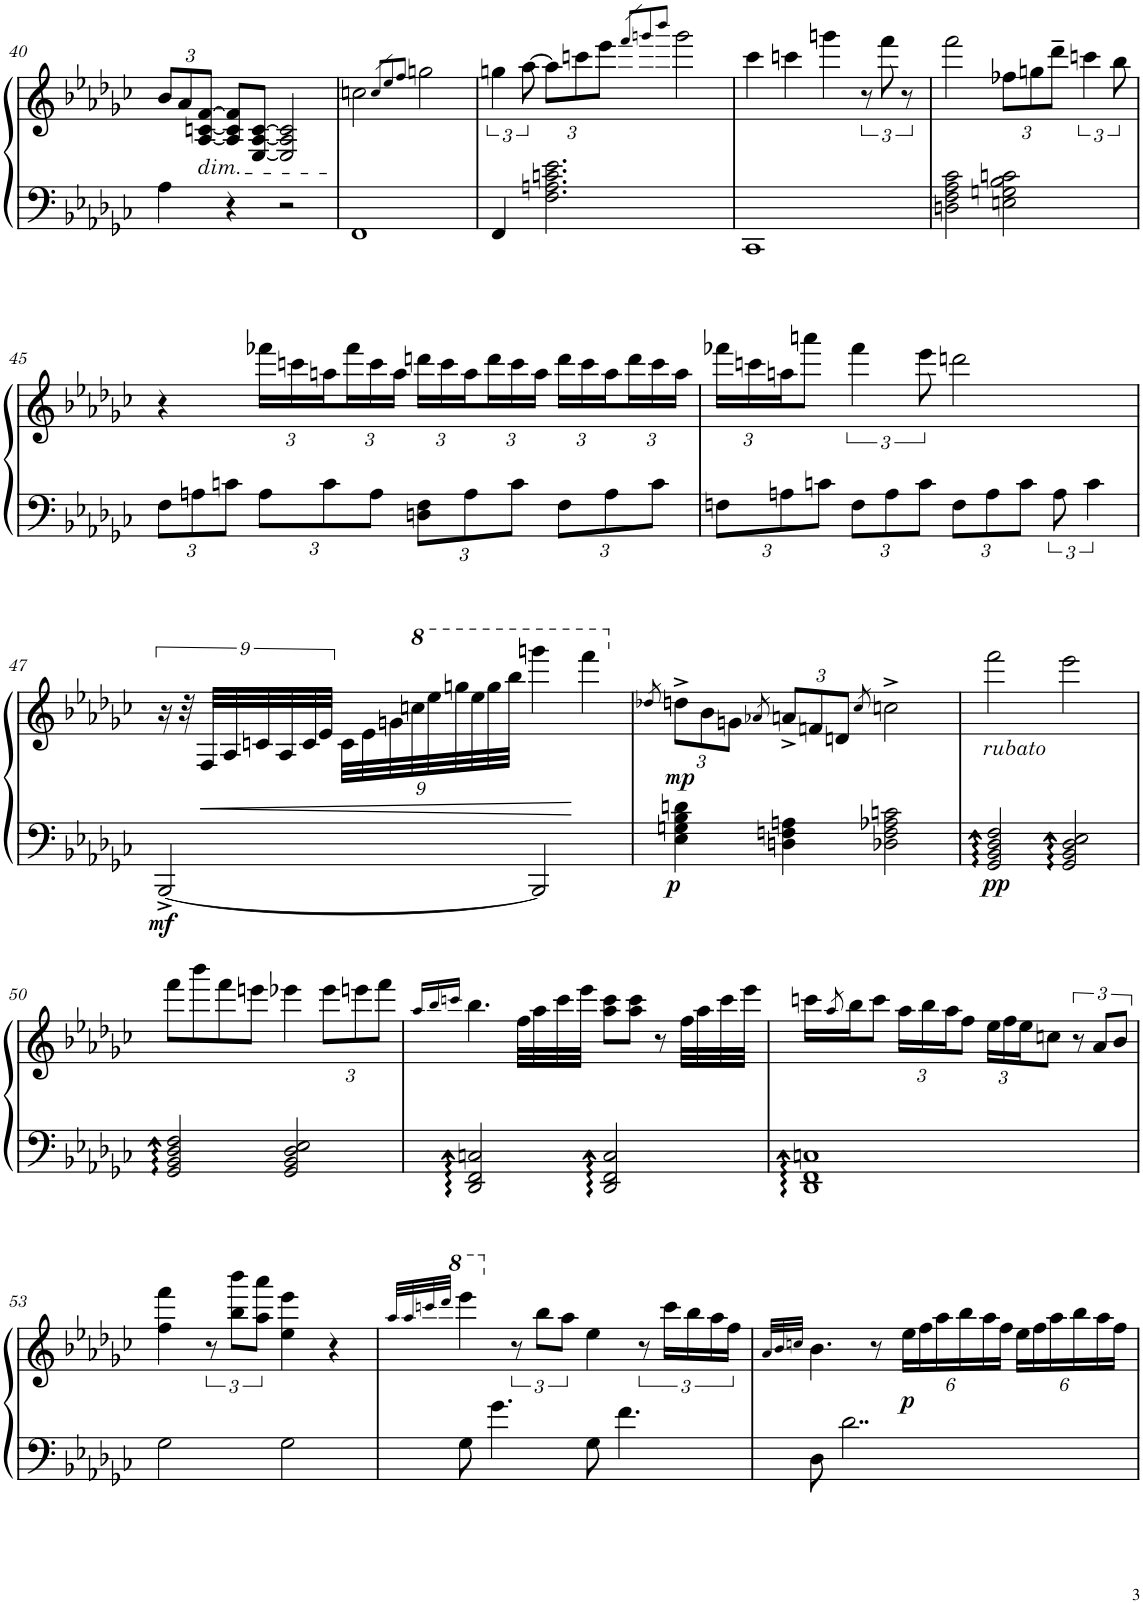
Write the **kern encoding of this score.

**kern	**kern	**dynam
*part1	*part1	*part1
*staff2	*staff1	*staff1/2
*I"Piano	*	*
*I'Pno.	*	*
!!LO:PB:g=z
*clefF4	*clefG2	*
*k[b-e-a-d-g-c-]	*k[b-e-a-d-g-c-]	*
*M4/4	*M4/4	*
*	*Xbrackettup	*
=40	=40	=40
4A-\	12b-/L	.
.	12a-/	.
!	!LO:TX:b:i:t=dim.	!
.	[12A-/ [12cn/ [12f/J	.
4r	8A-/] 8c/] 8f/]L	.
.	[8E-/ [8A-/ [8c/J	.
2r	2E-/] 2A-/] 2c/]	.
=41	=41	=41
1FF	2ccn\	.
.	8qcc/L	.
.	8qee-/	.
.	8qff/J	.
.	2ggn\	.
=42	=42	=42
*	*brackettup	*
4FF/	6ggn\	.
.	[12aa-\	.
*	*Xbrackettup	*
2.F\ 2.An\ 2.cn\ 2.e-\	12aa-\L]	.
.	12cccn\	.
.	12eee-\J	.
.	8qfff/L	.
.	8qgggn/	.
.	8qbbb-/J	.
.	2ggg\	.
=43	=43	=43
1CC-	4ccc-\	.
.	4cccn\	.
.	4gggn\	.
*	*brackettup	*
.	12r	.
.	12fff\	.
.	12r	.
=44	=44	=44
2Dn\ 2F\ 2A-\ 2c-\	2fff\	.
*	*Xbrackettup	*
2En\ 2Gn\ 2B-\ 2cn\	12ff-X\L	.
.	12ggn\	.
.	12ddd-~\J	.
*	*brackettup	*
.	6cccn\	.
.	12bb-\	.
!!LO:LB:g=z
=45	=45	=45
*Xbrackettup	*	*
12F\L	4r	.
12An\	.	.
12cn\J	.	.
*	*Xbrackettup	*
12A\L	24fff-X\LL	.
.	24cccn\	.
12c\	24aan\	.
.	24fff-\	.
12A\J	24ccc\	.
.	24aa\JJ	.
12Dn\ 12F\L	24dddn\LL	.
.	24ccc\	.
12A\	24aa\	.
.	24ddd\	.
12c\J	24ccc\	.
.	24aa\JJ	.
12F\L	24ddd\LL	.
.	24ccc\	.
12A\	24aa\	.
.	24ddd\	.
12c\J	24ccc\	.
.	24aa\JJ	.
=46	=46	=46
12Fn\L	24fff-X\LL	.
.	24cccn\	.
12An\	24aan\J	.
.	8aaan\J	.
12cn\J	.	.
*	*brackettup	*
12F\L	6fff-\	.
12A\	.	.
12c\J	12eee-\	.
12F\L	2dddn\	.
12A\	.	.
12c\J	.	.
*brackettup	*	*
12A\	.	.
6c\	.	.
!!LO:LB:g=z
=47	=47	=47
!	!	!LO:DY:b=2
[2BBB-^/	18r	mf
.	36r	.
!	!	!LO:HP:b
.	36F/LLL	<
.	36A-/	.
.	36cn/	.
.	36A-/	.
.	36c/	.
.	36e-/JJJ	.
*	*Xbrackettup	*
.	36c\LLL	.
.	36e-\	.
.	36gn\	.
*	*8va	*
.	36cccn\	.
.	36eee-\	.
.	36gggn\	.
.	36eee-\	.
.	36ggg\	.
.	36bbb-\JJJ	.
2BBB-/]	4ggggn\	.
.	4ffff\	[
=48	=48	=48
*	*X8va	*
.	8qdd-X/	.
!	!	!LO:DY:b=2
!	!	!LO:DY:n=1:b
4E-\ 4Gn\ 4B-\ 4dn\	12ddn^\L	p mp
.	12b-\	.
.	12gn\J	.
.	8qa-X/	.
4Dn\ 4Fn\ 4An\	12an^/L	.
.	12fn/	.
.	12dn/J	.
.	8qcc-/	.
2D-X\ 2F\ 2A-X\ 2cn\	2ccn^\	.
=49	=49	=49
!	!LO:TX:b:i:t=rubato	!
!	!	!LO:DY:b=2
2GG-/:: 2BB-/:: 2D-/:: 2F/::	2fff\	pp
2GG-/:: 2BB-/:: 2D-/:: 2E-/::	2eee-\	.
!!LO:LB:g=z
=50	=50	=50
2GG-/:: 2BB-/:: 2D-/:: 2F/::	8fff\L	.
.	8bbb-\	.
.	8fff\	.
.	8eeen\J	.
2GG-/ 2BB-/ 2D-/ 2E-/	4eee-X\	.
.	12eee-\L	.
.	12eeen\	.
.	12fff\J	.
=51	=51	=51
.	16qaa-/LL	.
.	16qbb-/	.
.	16qcccn/JJ	.
2DD-/:: 2FF/:: 2Cn/::	4.bb-\	.
.	32ff\LLL	.
.	32aa-\	.
.	32ccc\	.
.	32eee-\JJJ	.
2DD-/:: 2FF/:: 2C/::	8aa-\ 8ccc\L	.
.	8aa-\ 8ccc\J	.
.	8r	.
.	32ff\LLL	.
.	32aa-\	.
.	32ccc\	.
.	32eee-\JJJ	.
=52	=52	=52
1DD-:: 1FF:: 1Cn::	16cccn\LL	.
.	8qaa-/	.
.	16bb-\J	.
.	8ccc\J	.
.	24aa-\LL	.
.	24bb-\	.
.	24aa-\J	.
.	8ff\J	.
.	24ee-\LL	.
.	24ff\	.
.	24ee-\J	.
.	8ccn\J	.
*	*brackettup	*
.	12r	.
.	12a-/L	.
.	12b-/J	.
!!LO:LB:g=z
=53	=53	=53
2G-\	4ff\ 4fff\	.
.	12r	.
.	12bb-\ 12bbb-\L	.
.	12aa-\ 12aaa-\J	.
2G-\	4ee-\ 4eee-\	.
.	4r	.
=54	=54	=54
.	32qaaa-/LLL	.
.	32qaaa-/	.
.	32qccccn/	.
.	32qdddd-/JJJ	.
8G-\	4eeee-\	.
4.g-\	.	.
.	12r	.
.	12bb-\L	.
.	12aa-\J	.
8G-\	4ee-\	.
4.f\	.	.
.	12r	.
.	24ccc\LL	.
.	24bb-\	.
.	24aa-\	.
.	24ff\JJ	.
=55	=55	=55
.	32qa-/LLL	.
.	32qb-/	.
.	32qccn/JJJ	.
8D-\	4.b-\	.
2..d-\	.	.
.	8r	.
*	*Xbrackettup	*
!	!	!LO:DY:b
.	24ee-\LL	p
.	24ff\	.
.	24aa-\	.
.	24bb-\	.
.	24aa-\	.
.	24ff\JJ	.
.	24ee-\LL	.
.	24ff\	.
.	24aa-\	.
.	24bb-\	.
.	24aa-\	.
.	24ff\JJ	.
=	=	=
*-	*-	*-
